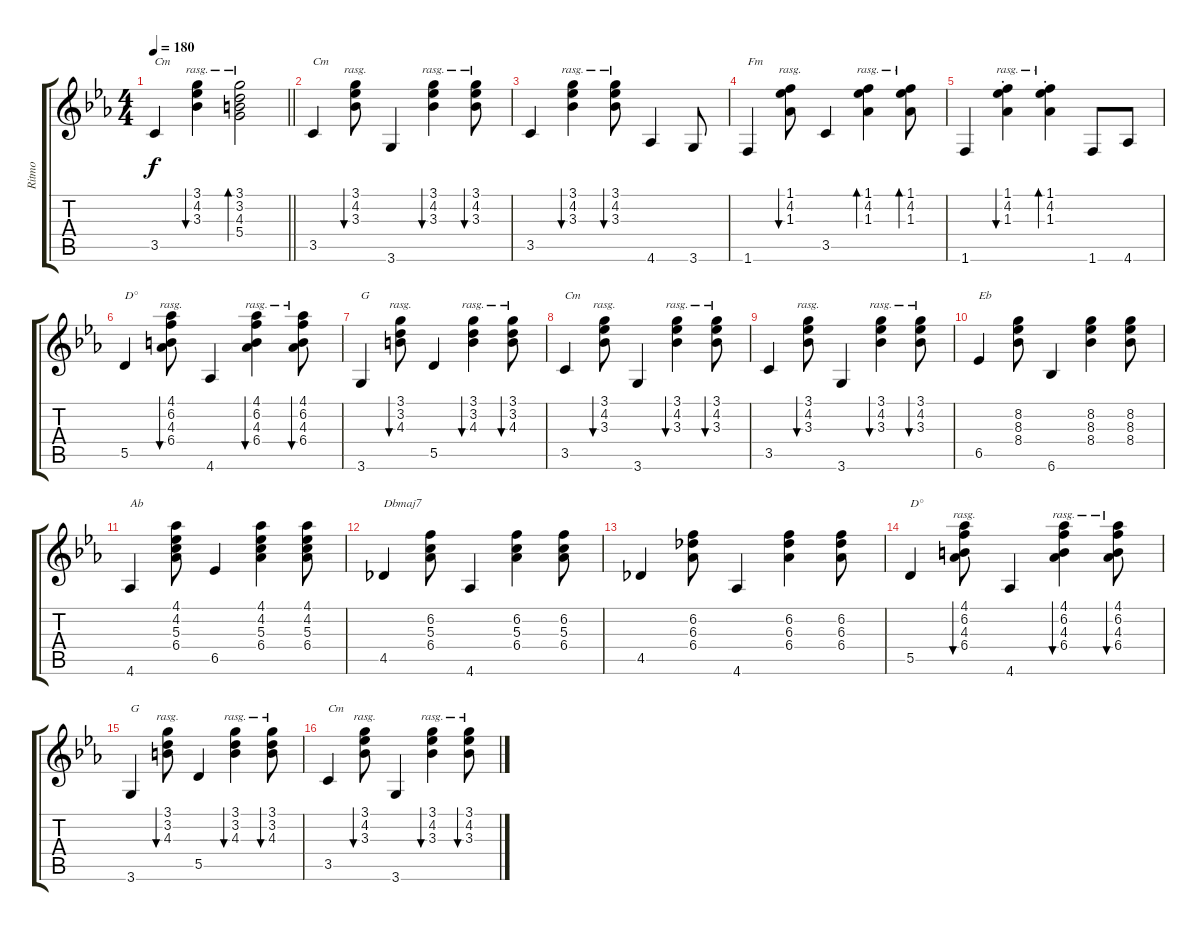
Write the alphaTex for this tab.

\track ("Ritmo" "Ritmo") {instrument electricguitarclean}
\staff {score tabs}
\tuning (E4 B3 G3 D3 A2 E2) {hide}
\ts (4 4)
\tempo 180
\clef g2
\barLineRight lightlight
\ks eb
3.5.4{txt "Cm" dy f} (3.1 4.2 3.3).4{bu 120 rasg ii} (3.1 3.2 4.3 5.4).2{bd 30 rasg ii} |
3.5.4{txt "Cm"} (3.1 4.2 3.3).8{bu 120 rasg ii} 3.6.4 (3.1 4.2 3.3).4{bu 120 rasg ii} (3.1 4.2 3.3).8{bu 120 rasg ii} |
3.5.4 (3.1 4.2 3.3).4{bu 120 rasg ii} (3.1 4.2 3.3).8{bu 120 rasg ii} 4.6.4 3.6.8 |
1.6.4{txt "Fm"} (1.1 4.2 1.3).8{bu 120 rasg ii} 3.5.4 (1.1 4.2 1.3).4{bd 120 rasg ii} (1.1 4.2 1.3).8{bd 120 rasg ii} |
1.6.4 (1.1 4.2{st} 1.3).4{bu 120 rasg ii} (1.1 4.2{st} 1.3).4{bd 120 rasg ii} 1.6.8 4.6.8 |
5.5.4{txt "D°"} (4.1 6.2 4.3 6.4).8{bu 120 rasg ii} 4.6.4 (4.1 6.2 4.3 6.4).4{bu 120 rasg ii} (4.1 6.2 4.3 6.4).8{bu 120 rasg ii} |
3.6.4{txt "G"} (3.1 3.2 4.3).8{bu 120 rasg ii} 5.5.4 (3.1 3.2 4.3).4{bu 120 rasg ii} (3.1 3.2 4.3).8{bu 120 rasg ii} |
3.5.4{txt "Cm"} (3.1 4.2 3.3).8{bu 120 rasg ii} 3.6.4 (3.1 4.2 3.3).4{bu 120 rasg ii} (3.1 4.2 3.3).8{bu 120 rasg ii} |
3.5.4 (3.1 4.2 3.3).8{bu 120 rasg ii} 3.6.4 (3.1 4.2 3.3).4{bu 120 rasg ii} (3.1 4.2 3.3).8{bu 120 rasg ii} |
6.5.4{txt "Eb"} (8.2 8.3 8.4).8 6.6.4 (8.2 8.3 8.4).4 (8.2 8.3 8.4).8 |
4.6.4{txt "Ab"} (4.1 4.2 5.3 6.4).8 6.5.4 (4.1 4.2 5.3 6.4).4 (4.1 4.2 5.3 6.4).8 |
4.5.4{txt "Dbmaj7"} (6.2 5.3 6.4).8 4.6.4 (6.2 5.3 6.4).4 (6.2 5.3 6.4).8 |
4.5.4 (6.2 6.3 6.4).8 4.6.4 (6.2 6.3 6.4).4 (6.2 6.3 6.4).8 |
5.5.4{txt "D°"} (4.1 6.2 4.3 6.4).8{bu 120 rasg ii} 4.6.4 (4.1 6.2 4.3 6.4).4{bu 120 rasg ii} (4.1 6.2 4.3 6.4).8{bu 120 rasg ii} |
3.6.4{txt "G"} (3.1 3.2 4.3).8{bu 120 rasg ii} 5.5.4 (3.1 3.2 4.3).4{bu 120 rasg ii} (3.1 3.2 4.3).8{bu 120 rasg ii} |
3.5.4{txt "Cm"} (3.1 4.2 3.3).8{bu 120 rasg ii} 3.6.4 (3.1 4.2 3.3).4{bu 120 rasg ii} (3.1 4.2 3.3).8{bu 120 rasg ii}
